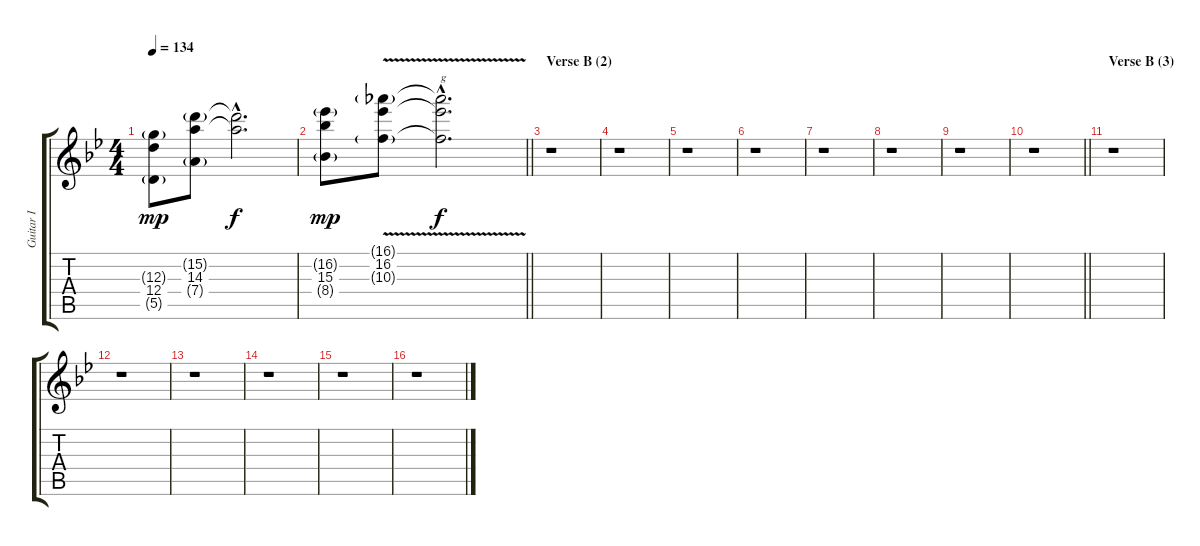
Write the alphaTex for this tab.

\track ("Guitar I" "Guitar I") {instrument distortionguitar}
\staff {score tabs}
\tuning (E4 B3 G3 D3 A2 E2) {hide}
\ts (4 4)
\tempo 134
\clef g2
\ks gminor
(12.3{g} 12.4 5.5{g}).8{dy mp} (15.2{g} 14.3 7.4{g}).8 (15.2{hac t} 14.3{hac t}).2{d dy f} |
\barLineRight lightlight
(16.2{g} 15.3 8.4{g}).8{dy mp} (16.1{v g} 16.2{v} 10.3{v g}).8 (16.1{hac t} 16.2{hac t} 10.3{hac t}).2{d txt "g" dy f} |
\section ("" "Verse B (2)")
r.1 |
r.1 |
r.1 |
r.1 |
r.1 |
r.1 |
r.1 |
\barLineRight lightlight
r.1 |
\section ("" "Verse B (3)")
r.1 |
r.1 |
r.1 |
r.1 |
r.1 |
r.1
